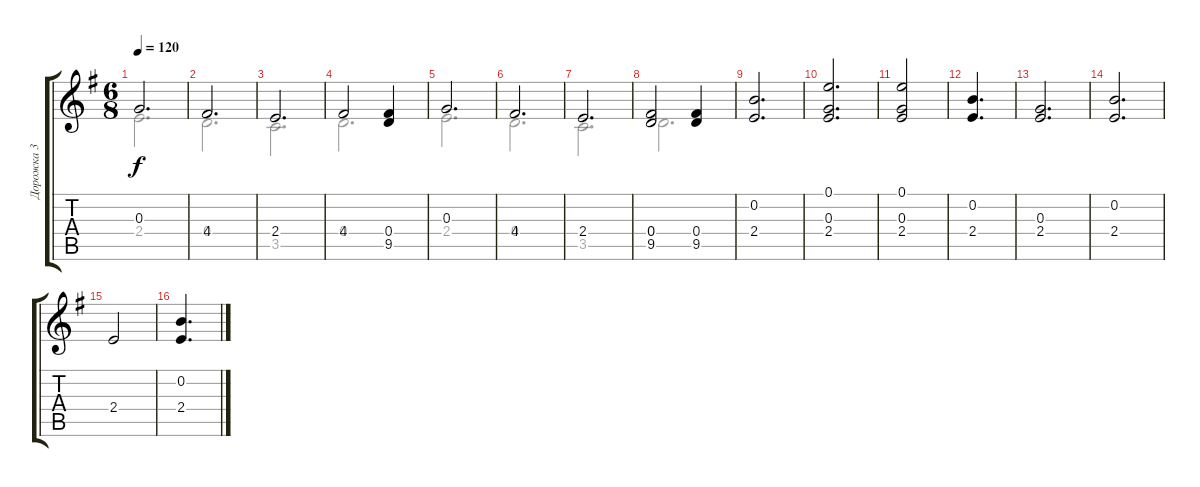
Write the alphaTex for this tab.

\track ("Дорожка 3" "Дорожка 3") {instrument acousticguitarsteel}
\staff {score tabs}
\tuning (E4 B3 G3 D3 A2 E2) {hide}
\voice
\ts (6 8)
\tempo 120
\clef g2
\ks eminor
0.3.2{d dy f} |
4.4.2{d} |
2.4.2{d} |
4.4.2 (0.4 9.5).4 |
0.3.2{d} |
4.4.2{d} |
2.4.2{d} |
(0.4 9.5).2 (0.4 9.5).4 |
(0.2 2.4).2{d} |
(0.1 0.3 2.4).2{d} |
(0.1 0.3 2.4).2 |
(0.2 2.4).4{d} |
(0.3 2.4).2{d} |
(0.2 2.4).2{d} |
2.4.2 |
(0.2 2.4).4{d}
\voice
\clef g2
\ottava regular
\simile none
\ks eminor
2.4.2{d dy f} |
0.4.2{d} |
3.5.2{d} |
0.4.2{d} |
2.4.2{d} |
0.4.2{d} |
3.5.2{d} |
0.4.2{d} |
|
|
|
|
|
|
|
